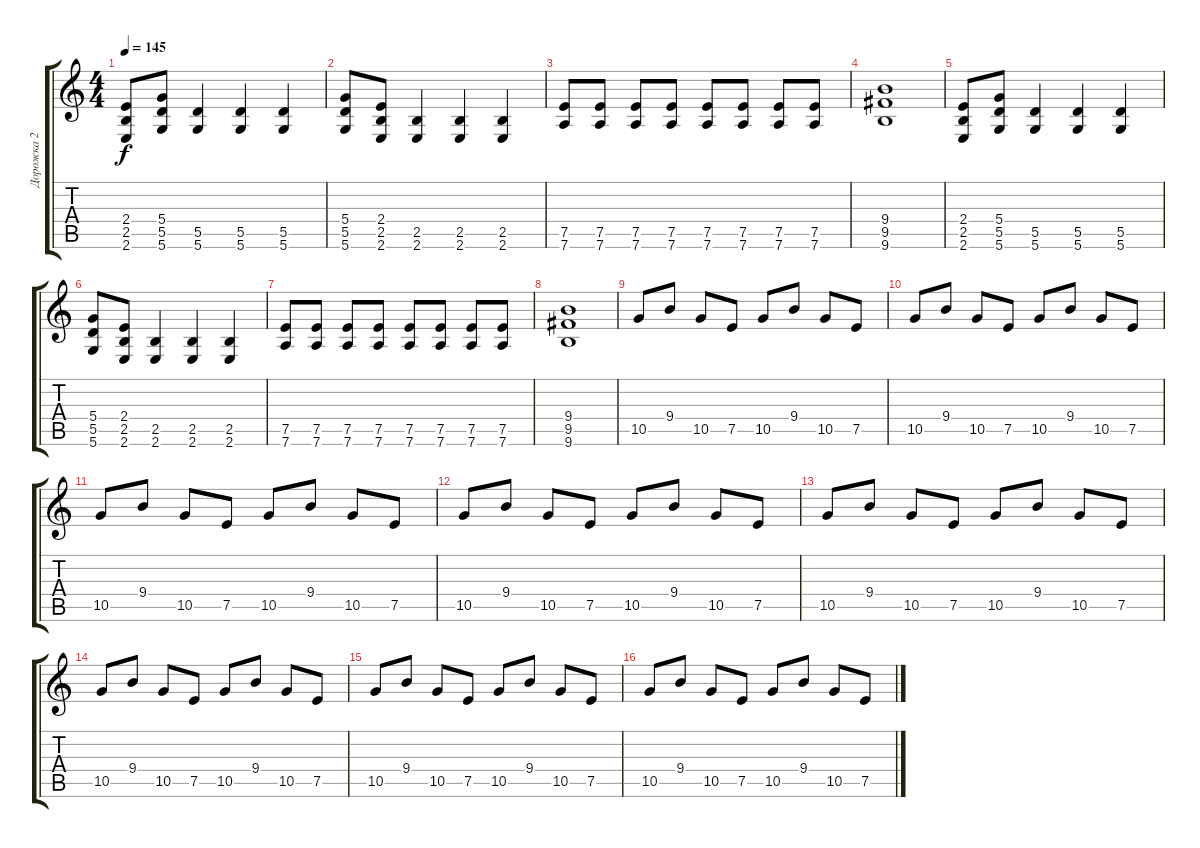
\track ("Дорожка 2" "Дорожка 2") {instrument distortionguitar}
\staff {score tabs}
\tuning (E4 B3 G3 D3 A2 D2) {hide}
\ts (4 4)
\tempo 145
\clef g2
\ks c
(2.4 2.5 2.6).8{dy f} (5.4 5.5 5.6).8 (5.5 5.6).4 (5.5 5.6).4 (5.5 5.6).4 |
(5.4 5.5 5.6).8 (2.4 2.5 2.6).8 (2.5 2.6).4 (2.5 2.6).4 (2.5 2.6).4 |
(7.5 7.6).8 (7.5 7.6).8 (7.5 7.6).8 (7.5 7.6).8 (7.5 7.6).8 (7.5 7.6).8 (7.5 7.6).8 (7.5 7.6).8 |
(9.4 9.5 9.6).1 |
(2.4 2.5 2.6).8 (5.4 5.5 5.6).8 (5.5 5.6).4 (5.5 5.6).4 (5.5 5.6).4 |
(5.4 5.5 5.6).8 (2.4 2.5 2.6).8 (2.5 2.6).4 (2.5 2.6).4 (2.5 2.6).4 |
(7.5 7.6).8 (7.5 7.6).8 (7.5 7.6).8 (7.5 7.6).8 (7.5 7.6).8 (7.5 7.6).8 (7.5 7.6).8 (7.5 7.6).8 |
(9.4 9.5 9.6).1 |
10.5.8{instrument acousticguitarsteel} 9.4.8 10.5.8 7.5.8 10.5.8 9.4.8 10.5.8 7.5.8 |
10.5.8 9.4.8 10.5.8 7.5.8 10.5.8 9.4.8 10.5.8 7.5.8 |
10.5.8 9.4.8 10.5.8 7.5.8 10.5.8 9.4.8 10.5.8 7.5.8 |
10.5.8 9.4.8 10.5.8 7.5.8 10.5.8 9.4.8 10.5.8 7.5.8 |
10.5.8 9.4.8 10.5.8 7.5.8 10.5.8 9.4.8 10.5.8 7.5.8 |
10.5.8 9.4.8 10.5.8 7.5.8 10.5.8 9.4.8 10.5.8 7.5.8 |
10.5.8 9.4.8 10.5.8 7.5.8 10.5.8 9.4.8 10.5.8 7.5.8 |
10.5.8 9.4.8 10.5.8 7.5.8 10.5.8 9.4.8 10.5.8 7.5.8
